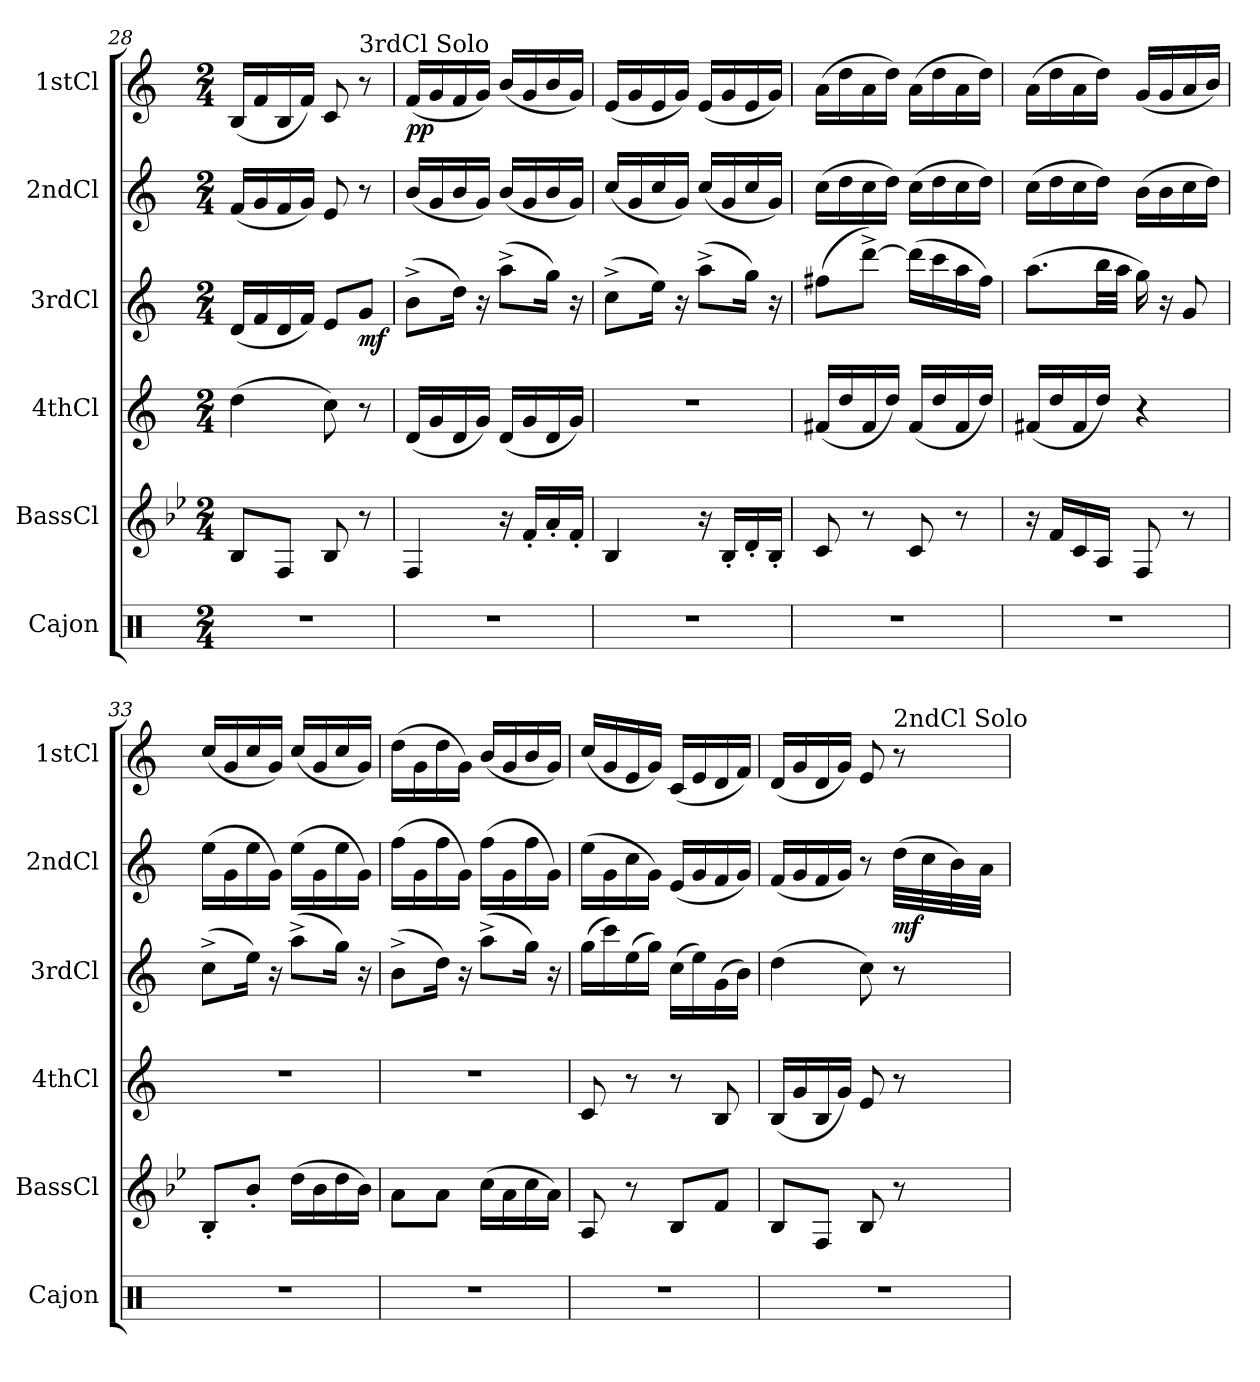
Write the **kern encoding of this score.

**kern	**kern	**kern	**kern	**dynam	**kern	**dynam	**kern	**dynam
*part6	*part5	*part4	*part3	*part3	*part2	*part2	*part1	*part1
*staff6	*staff5	*staff4	*staff3	*staff3	*staff2	*staff2	*staff1	*staff1
*I"Cajon	*I"BassCl	*I"4thCl	*I"3rdCl	*	*I"2ndCl	*	*I"1stCl	*
*I'Cajon	*I'BassCl	*I'4thCl	*I'3rdCl	*	*I'2ndCl	*	*I'1stCl	*
*clefX	*clefG2	*clefG2	*clefG2	*	*clefG2	*	*clefG2	*
*	*ITrd8c14	*ITrd1c2	*ITrd1c2	*	*ITrd1c2	*	*ITrd1c2	*
*k[]	*k[b-e-]	*k[b-e-]	*k[b-e-]	*	*k[b-e-]	*	*k[b-e-]	*
*M2/4	*M2/4	*M2/4	*M2/4	*	*M2/4	*	*M2/4	*
=28	=28	=28	=28	=28	=28	=28	=28	=28
2r	8BB-/L	(4cc\	(16c/LL	.	(16e-/LL	.	(16A/LL	.
.	.	.	16e-/	.	16f/	.	16e-/	.
.	8FF/J	.	16c/	.	16e-/	.	16A/	.
.	.	.	16e-/JJ)	.	16f/JJ)	.	16e-/JJ)	.
.	8BB-/	8b-\)	8d/L	.	8d/	.	8B-/	.
!	!	!	!	!	!	!	!LO:TX:a:t=3rdCl Solo	!
!	!	!	!	!LO:DY:b	!	!	!	!
.	8r	8r	8f/J	mf	8r	.	8r	.
=29	=29	=29	=29	=29	=29	=29	=29	=29
!	!	!	!	!	!	!	!	!LO:DY:b
2r	4FF/	(16c/LL	(8a^\L	.	(16a/LL	.	(16e-/LL	pp
.	.	16f/	.	.	16f/	.	16f/	.
.	.	16c/	16cc\Jk)	.	16a/	.	16e-/	.
.	.	16f/JJ)	16r	.	16f/JJ)	.	16f/JJ)	.
.	16r	(16c/LL	(8gg^\L	.	(16a/LL	.	(16a/LL	.
.	16F'/LL	16f/	.	.	16f/	.	16f/	.
.	16A'/	16c/	16ff\Jk)	.	16a/	.	16a/	.
.	16F'/JJ	16f/JJ)	16r	.	16f/JJ)	.	16f/JJ)	.
!!LO:LB:g=z
=30	=30	=30	=30	=30	=30	=30	=30	=30
2r	4BB-/	2r	(8b-^\L	.	(16b-/LL	.	(16d/LL	.
.	.	.	.	.	16f/	.	16f/	.
.	.	.	16dd\Jk)	.	16b-/	.	16d/	.
.	.	.	16r	.	16f/JJ)	.	16f/JJ)	.
.	16r	.	(8gg^\L	.	(16b-/LL	.	(16d/LL	.
.	16BB-'/LL	.	.	.	16f/	.	16f/	.
.	16D'/	.	16ff\Jk)	.	16b-/	.	16d/	.
.	16BB-'/JJ	.	16r	.	16f/JJ)	.	16f/JJ)	.
=31	=31	=31	=31	=31	=31	=31	=31	=31
2r	8C/	(16en/LL	(8een\L	.	(16b-\LL	.	(16g\LL	.
.	.	16cc/	.	.	16cc\	.	16cc\	.
.	8r	16e/	[8ccc^\J)	.	16b-\	.	16g\	.
.	.	16cc/JJ)	.	.	16cc\JJ)	.	16cc\JJ)	.
.	8C/	(16e/LL	(16ccc\LL]	.	(16b-\LL	.	(16g\LL	.
.	.	16cc/	16bb-\	.	16cc\	.	16cc\	.
.	8r	16e/	16gg\	.	16b-\	.	16g\	.
.	.	16cc/JJ)	16ee\JJ)	.	16cc\JJ)	.	16cc\JJ)	.
=32	=32	=32	=32	=32	=32	=32	=32	=32
2r	16r	(16en/LL	(8.gg\L	.	(16b-\LL	.	(16g\LL	.
.	16F/LL	16cc/	.	.	16cc\	.	16cc\	.
.	16C/	16e/	.	.	16b-\	.	16g\	.
.	16AA/JJ	16cc/JJ)	32aa\LL	.	16cc\JJ)	.	16cc\JJ)	.
.	.	.	32gg\JJJ	.	.	.	.	.
.	8FF/	4r	16ff\)	.	(16a\LL	.	(16f/LL	.
.	.	.	16r	.	16a\	.	16f/	.
.	8r	.	8f/	.	16b-\	.	16g/	.
.	.	.	.	.	16cc\JJ)	.	16a/JJ)	.
=33	=33	=33	=33	=33	=33	=33	=33	=33
2r	8BB-'/L	2r	(8b-^\L	.	(16dd\LL	.	(16b-/LL	.
.	.	.	.	.	16f\	.	16f/	.
.	8B-'/J	.	16dd\Jk)	.	16dd\	.	16b-/	.
.	.	.	16r	.	16f\JJ)	.	16f/JJ)	.
.	(16d\LL	.	(8gg^\L	.	(16dd\LL	.	(16b-/LL	.
.	16B-\	.	.	.	16f\	.	16f/	.
.	16d\	.	16ff\Jk)	.	16dd\	.	16b-/	.
.	16B-\JJ)	.	16r	.	16f\JJ)	.	16f/JJ)	.
!!LO:PB:g=z
=34	=34	=34	=34	=34	=34	=34	=34	=34
2r	8A\L	2r	(8a^\L	.	(16ee-\LL	.	(16cc\LL	.
.	.	.	.	.	16f\	.	16f\	.
.	8A\J	.	16cc\Jk)	.	16ee-\	.	16cc\	.
.	.	.	16r	.	16f\JJ)	.	16f\JJ)	.
.	(16c\LL	.	(8gg^\L	.	(16ee-\LL	.	(16a/LL	.
.	16A\	.	.	.	16f\	.	16f/	.
.	16c\	.	16ff\Jk)	.	16ee-\	.	16a/	.
.	16A\JJ)	.	16r	.	16f\JJ)	.	16f/JJ)	.
=35	=35	=35	=35	=35	=35	=35	=35	=35
2r	8AA/	8B-/	(16ff\LL	.	(16dd\LL	.	(16b-/LL	.
.	.	.	16bb-\)	.	16f\	.	16f/	.
.	8r	8r	(16dd\	.	16b-\	.	16d/	.
.	.	.	16ff\JJ)	.	16f\JJ)	.	16f/JJ)	.
.	8BB-/L	8r	(16b-\LL	.	(16d/LL	.	(16B-/LL	.
.	.	.	16dd\)	.	16f/	.	16d/	.
.	8F/J	8A/	(16f\	.	16e-/	.	16c/	.
.	.	.	16a\JJ)	.	16f/JJ)	.	16e-/JJ)	.
=36	=36	=36	=36	=36	=36	=36	=36	=36
2r	8BB-/L	(16A/LL	(4cc\	.	(16e-/LL	.	(16c/LL	.
.	.	16f/	.	.	16f/	.	16f/	.
.	8FF/J	16A/	.	.	16e-/	.	16c/	.
.	.	16f/JJ)	.	.	16f/JJ)	.	16f/JJ)	.
.	8BB-/	8d/	8b-\)	.	8r	.	8d/	.
!	!	!	!	!	!	!	!LO:TX:a:t=2ndCl Solo	!
!	!	!	!	!	!	!LO:DY:b	!	!
.	8r	8r	8r	.	(32cc\LLL	mf	8r	.
.	.	.	.	.	32b-\	.	.	.
.	.	.	.	.	32a\)	.	.	.
.	.	.	.	.	32g\JJJ	.	.	.
=	=	=	=	=	=	=	=	=
*-	*-	*-	*-	*-	*-	*-	*-	*-
